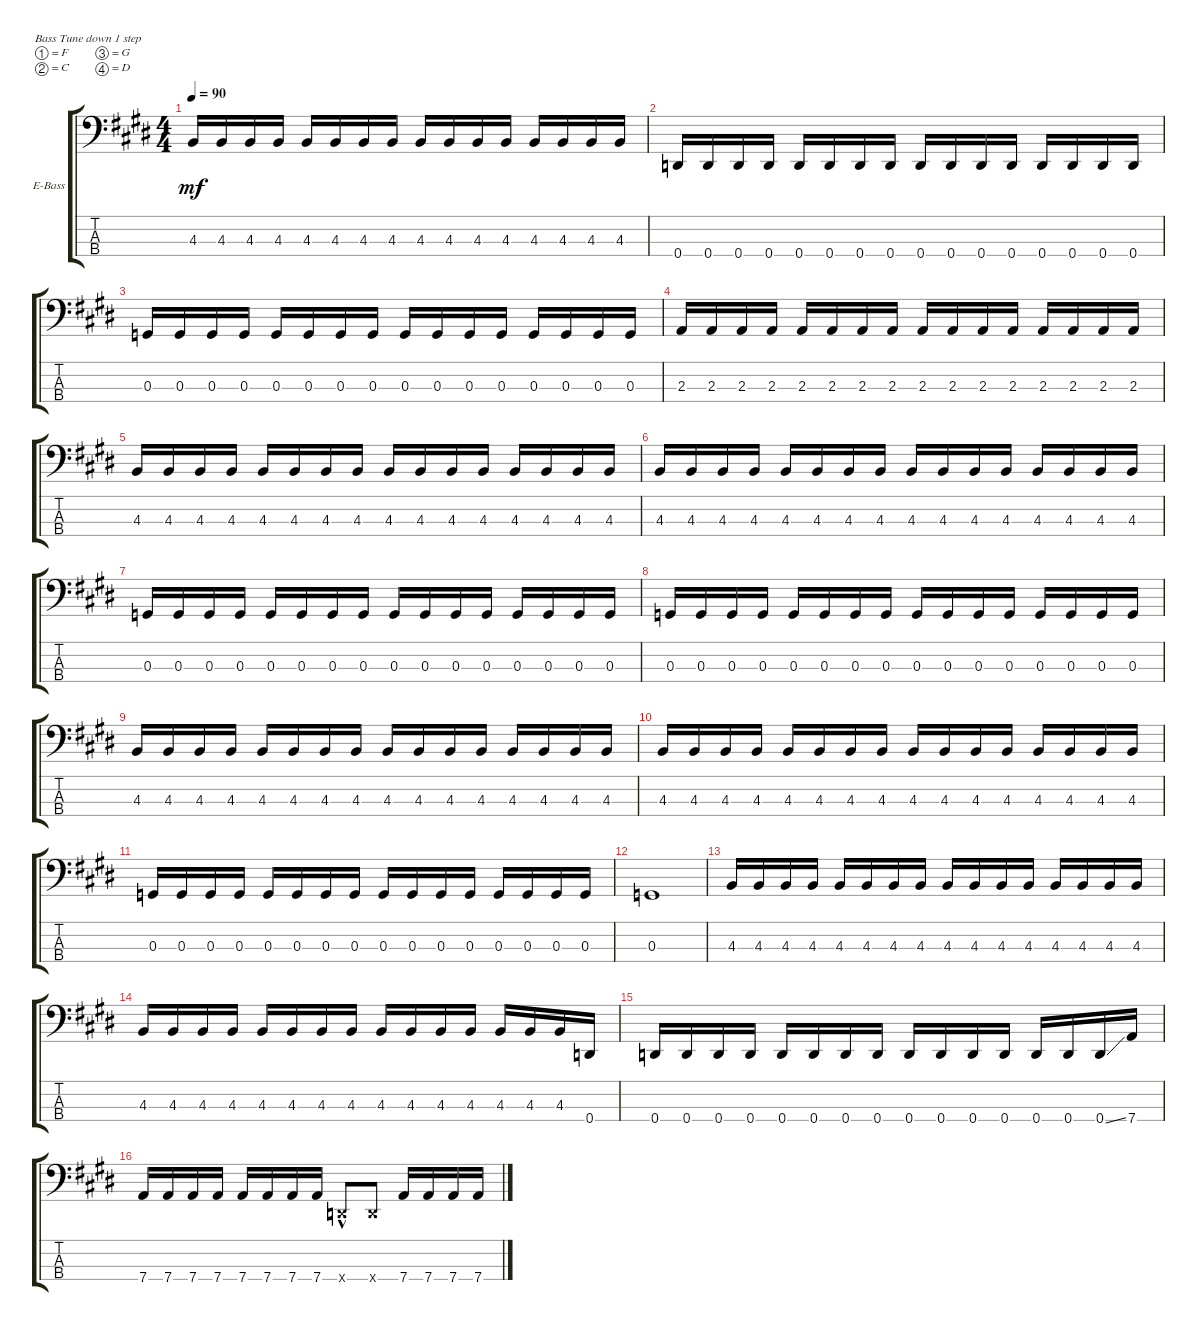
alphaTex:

\defaultSystemsLayout 4
\bracketExtendMode groupsimilarinstruments
\firstSystemTrackNameOrientation horizontal
\otherSystemsTrackNameOrientation horizontal
\track ("Electric Bass" "E-Bass") {instrument electricbassfinger}
\staff {score tabs}
\tuning (F2 C2 G1 D1)
\ts (4 4)
\tempo 90
\clef f4
\ks e
4.3.16{dy mf} 4.3.16 4.3.16 4.3.16 4.3.16 4.3.16 4.3.16 4.3.16 4.3.16 4.3.16 4.3.16 4.3.16 4.3.16 4.3.16 4.3.16 4.3.16 |
0.4.16 0.4.16 0.4.16 0.4.16 0.4.16 0.4.16 0.4.16 0.4.16 0.4.16 0.4.16 0.4.16 0.4.16 0.4.16 0.4.16 0.4.16 0.4.16 |
0.3.16 0.3.16 0.3.16 0.3.16 0.3.16 0.3.16 0.3.16 0.3.16 0.3.16 0.3.16 0.3.16 0.3.16 0.3.16 0.3.16 0.3.16 0.3.16 |
2.3.16 2.3.16 2.3.16 2.3.16 2.3.16 2.3.16 2.3.16 2.3.16 2.3.16 2.3.16 2.3.16 2.3.16 2.3.16 2.3.16 2.3.16 2.3.16 |
4.3.16 4.3.16 4.3.16 4.3.16 4.3.16 4.3.16 4.3.16 4.3.16 4.3.16 4.3.16 4.3.16 4.3.16 4.3.16 4.3.16 4.3.16 4.3.16 |
4.3.16 4.3.16 4.3.16 4.3.16 4.3.16 4.3.16 4.3.16 4.3.16 4.3.16 4.3.16 4.3.16 4.3.16 4.3.16 4.3.16 4.3.16 4.3.16 |
0.3.16 0.3.16 0.3.16 0.3.16 0.3.16 0.3.16 0.3.16 0.3.16 0.3.16 0.3.16 0.3.16 0.3.16 0.3.16 0.3.16 0.3.16 0.3.16 |
0.3.16 0.3.16 0.3.16 0.3.16 0.3.16 0.3.16 0.3.16 0.3.16 0.3.16 0.3.16 0.3.16 0.3.16 0.3.16 0.3.16 0.3.16 0.3.16 |
4.3.16 4.3.16 4.3.16 4.3.16 4.3.16 4.3.16 4.3.16 4.3.16 4.3.16 4.3.16 4.3.16 4.3.16 4.3.16 4.3.16 4.3.16 4.3.16 |
4.3.16 4.3.16 4.3.16 4.3.16 4.3.16 4.3.16 4.3.16 4.3.16 4.3.16 4.3.16 4.3.16 4.3.16 4.3.16 4.3.16 4.3.16 4.3.16 |
0.3.16 0.3.16 0.3.16 0.3.16 0.3.16 0.3.16 0.3.16 0.3.16 0.3.16 0.3.16 0.3.16 0.3.16 0.3.16 0.3.16 0.3.16 0.3.16 |
0.3.1 |
4.3.16 4.3.16 4.3.16 4.3.16 4.3.16 4.3.16 4.3.16 4.3.16 4.3.16 4.3.16 4.3.16 4.3.16 4.3.16 4.3.16 4.3.16 4.3.16 |
4.3.16 4.3.16 4.3.16 4.3.16 4.3.16 4.3.16 4.3.16 4.3.16 4.3.16 4.3.16 4.3.16 4.3.16 4.3.16 4.3.16 4.3.16 0.4.16 |
0.4.16 0.4.16 0.4.16 0.4.16 0.4.16 0.4.16 0.4.16 0.4.16 0.4.16 0.4.16 0.4.16 0.4.16 0.4.16 0.4.16 0.4{ss}.16 7.4.16 |
7.4.16 7.4.16 7.4.16 7.4.16 7.4.16 7.4.16 7.4.16 7.4.16 0.4{hac x}.8 0.4{x}.8 7.4.16 7.4.16 7.4.16 7.4.16
